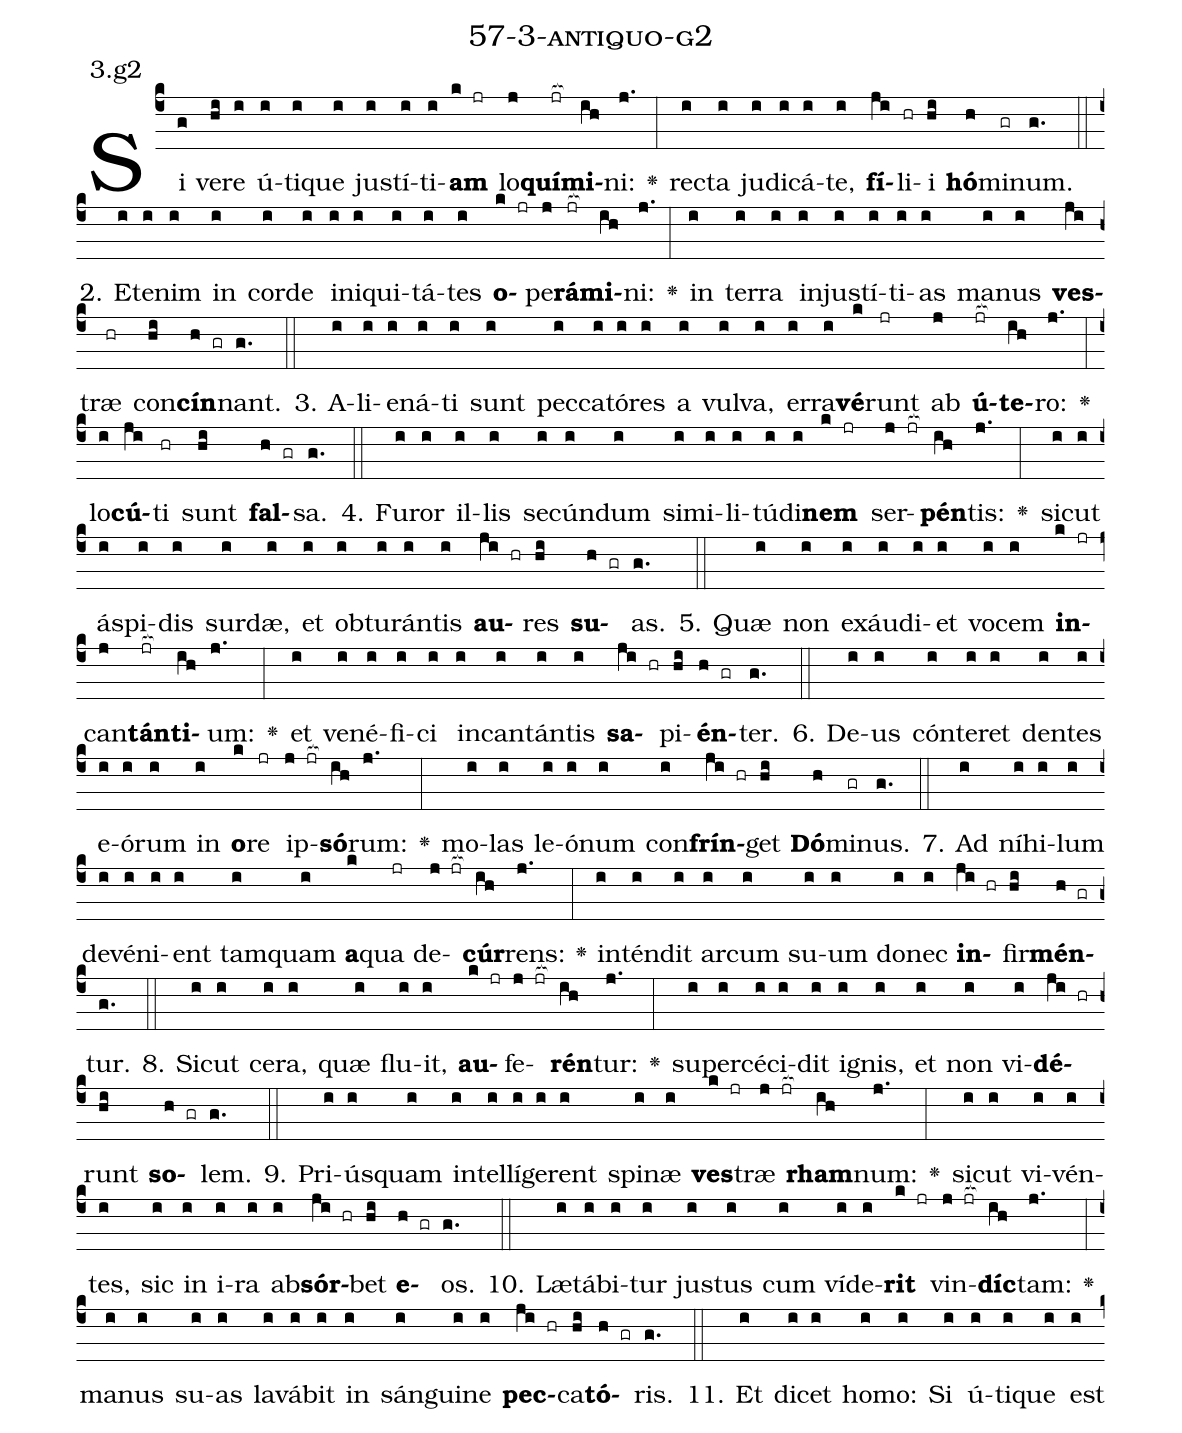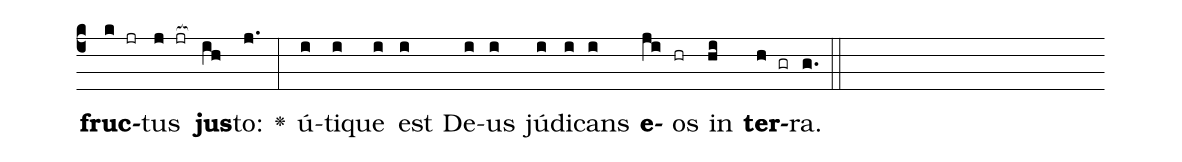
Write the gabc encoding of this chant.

name: 57-3-antiquo-g2;
annotation: 3.g2;
%%
(c4)Si(g) ve(hi)re(i) ú(i)ti(i)que(i) jus(i)tí(i)ti(i)<b>am</b>(k jr) lo(j)<b>quí</b>(jr[ocb:1{])<b>mi</b>(ih[ocb:0}])ni:(j.) <v>\greheightstar</v>(:) rec(i)ta(i) ju(i)di(i)cá(i)te,(i) <b>fí</b>(ji)li(hr)i(hi) <b>hó</b>(h)mi(gr)num.(g.) (::)
2. Et(i)e(i)nim(i) in(i) cor(i)de(i) in(i)i(i)qui(i)tá(i)tes(i) <b>o</b>(k jr)pe(j)<b>rá</b>(jr[ocb:1{])<b>mi</b>(ih[ocb:0}])ni:(j.) <v>\greheightstar</v>(:) in(i) ter(i)ra(i) in(i)jus(i)tí(i)ti(i)as(i) ma(i)nus(i) <b>ves</b>(ji)træ(hr) con(hi)<b>cín</b>(h gr)nant.(g.) (::)
3. A(i)li(i)e(i)ná(i)ti(i) sunt(i) pec(i)ca(i)tó(i)res(i) a(i) vul(i)va,(i) er(i)ra(i)<b>vé</b>(k)runt(jr) ab(j) <b>ú</b>(jr[ocb:1{])<b>te</b>(ih[ocb:0}])ro:(j.) <v>\greheightstar</v>(:) lo(i)<b>cú</b>(ji)ti(hr) sunt(hi) <b>fal</b>(h gr)sa.(g.) (::)
4. Fu(i)ror(i) il(i)lis(i) se(i)cún(i)dum(i) si(i)mi(i)li(i)tú(i)di(i)<b>nem</b>(k jr) ser(j jr[ocb:1{])<b>pén</b>(ih[ocb:0}])tis:(j.) <v>\greheightstar</v>(:) sic(i)ut(i) ás(i)pi(i)dis(i) sur(i)dæ,(i) et(i) ob(i)tu(i)rán(i)tis(i) <b>au</b>(ji hr)res(hi) <b>su</b>(h gr)as.(g.) (::)
5. Quæ(i) non(i) ex(i)áu(i)di(i)et(i) vo(i)cem(i) <b>in</b>(k jr)can(j)<b>tán</b>(jr[ocb:1{])<b>ti</b>(ih[ocb:0}])um:(j.) <v>\greheightstar</v>(:) et(i) ve(i)né(i)fi(i)ci(i) in(i)can(i)tán(i)tis(i) <b>sa</b>(ji hr)pi(hi)<b>én</b>(h gr)ter.(g.) (::)
6. De(i)us(i) cón(i)te(i)ret(i) den(i)tes(i) e(i)ó(i)rum(i) in(i) <b>o</b>(k)re(jr) ip(j jr[ocb:1{])<b>só</b>(ih[ocb:0}])rum:(j.) <v>\greheightstar</v>(:) mo(i)las(i) le(i)ó(i)num(i) con(i)<b>frín</b>(ji hr)get(hi) <b>Dó</b>(h)mi(gr)nus.(g.) (::)
7. Ad(i) ní(i)hi(i)lum(i) de(i)vé(i)ni(i)ent(i) tam(i)quam(i) <b>a</b>(k)qua(jr) de(j jr[ocb:1{])<b>cúr</b>(ih[ocb:0}])rens:(j.) <v>\greheightstar</v>(:) in(i)tén(i)dit(i) ar(i)cum(i) su(i)um(i) do(i)nec(i) <b>in</b>(ji hr)fir(hi)<b>mén</b>(h gr)tur.(g.) (::)
8. Sic(i)ut(i) ce(i)ra,(i) quæ(i) flu(i)it,(i) <b>au</b>(k jr)fe(j jr[ocb:1{])<b>rén</b>(ih[ocb:0}])tur:(j.) <v>\greheightstar</v>(:) su(i)per(i)cé(i)ci(i)dit(i) i(i)gnis,(i) et(i) non(i) vi(i)<b>dé</b>(ji hr)runt(hi) <b>so</b>(h gr)lem.(g.) (::)
9. Pri(i)ús(i)quam(i) in(i)tel(i)lí(i)ge(i)rent(i) spi(i)næ(i) <b>ves</b>(k jr)træ(j jr[ocb:1{]) <b>rham</b>(ih[ocb:0}])num:(j.) <v>\greheightstar</v>(:) sic(i)ut(i) vi(i)vén(i)tes,(i) sic(i) in(i) i(i)ra(i) ab(i)<b>sór</b>(ji hr)bet(hi) <b>e</b>(h gr)os.(g.) (::)
10. Læ(i)tá(i)bi(i)tur(i) jus(i)tus(i) cum(i) ví(i)de(i)<b>rit</b>(k jr) vin(j jr[ocb:1{])<b>díc</b>(ih[ocb:0}])tam:(j.) <v>\greheightstar</v>(:) ma(i)nus(i) su(i)as(i) la(i)vá(i)bit(i) in(i) sán(i)gui(i)ne(i) <b>pec</b>(ji hr)ca(hi)<b>tó</b>(h gr)ris.(g.) (::)
11. Et(i) di(i)cet(i) ho(i)mo:(i) Si(i) ú(i)ti(i)que(i) est(i) <b>fruc</b>(k jr)tus(j jr[ocb:1{]) <b>jus</b>(ih[ocb:0}])to:(j.) <v>\greheightstar</v>(:) ú(i)ti(i)que(i) est(i) De(i)us(i) jú(i)di(i)cans(i) <b>e</b>(ji)os(hr) in(hi) <b>ter</b>(h gr)ra.(g.) (::)
